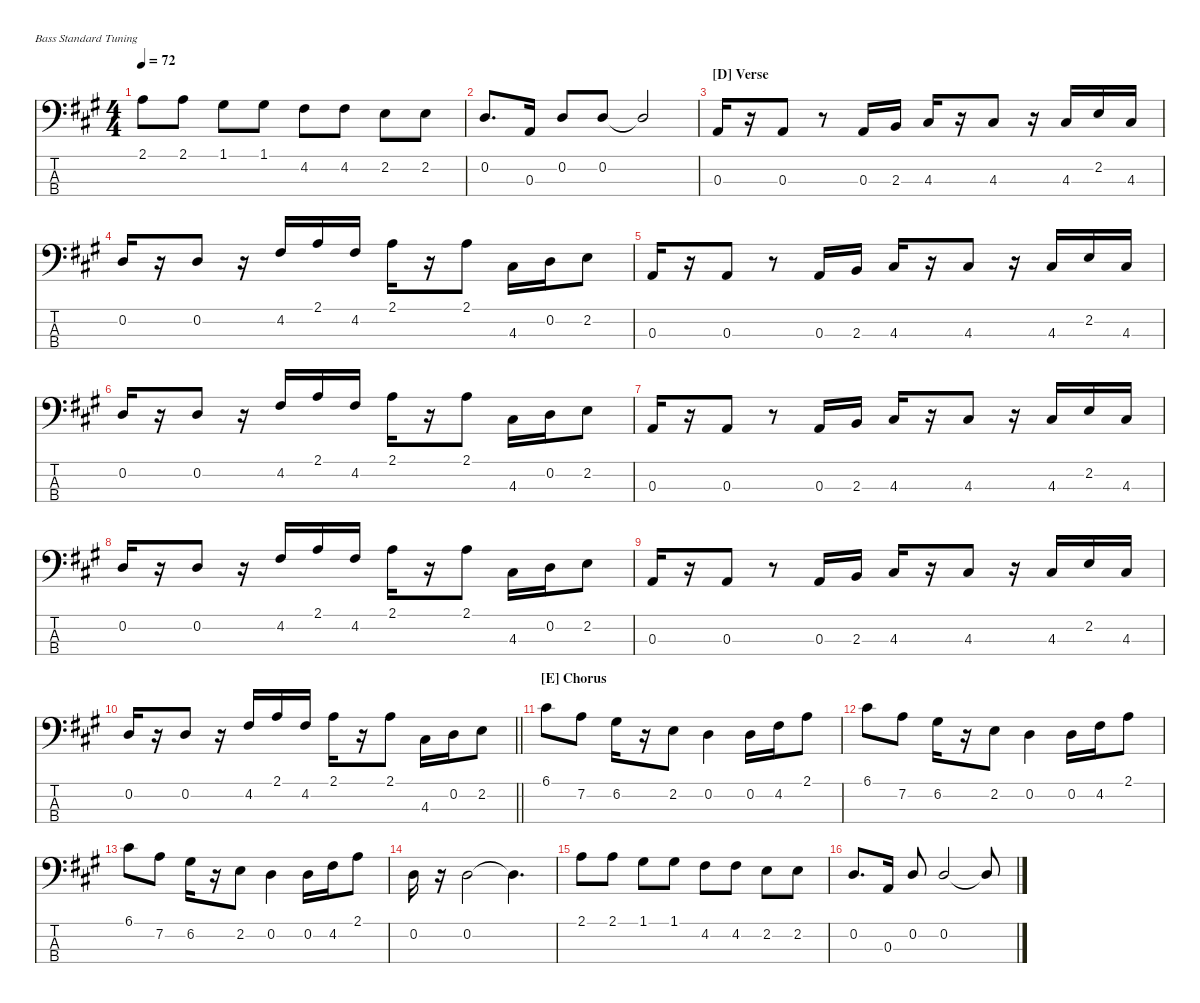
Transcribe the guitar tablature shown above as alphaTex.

\hideDynamics
\bracketExtendMode nobrackets
\singleTrackTrackNamePolicy hidden
\multiTrackTrackNamePolicy hidden
\otherSystemsTrackNameOrientation horizontal
\track ("Rick Danko" "E-Bass") {instrument electricbassfinger}
\staff {score tabs}
\tuning (G2 D2 A1 E1)
\ts (4 4)
\beaming (8 2 2 2 2)
\tempo 72
\clef f4
\ks a
2.1{acc forcenatural}.8{dy mf beam Down} 2.1{acc forcenatural}.8{beam Down} 1.1{acc #}.8{beam Down} 1.1{acc #}.8{beam Down} 4.2{acc #}.8{beam Down} 4.2{acc #}.8{beam Down} 2.2{acc forcenatural}.8{beam Down} 2.2{acc forcenatural}.8{beam Down} |
0.2{acc forcenatural}.8{d beam Up} 0.3{acc forcenatural}.16{beam Up} 0.2{acc forcenatural}.8{beam Up} 0.2{acc forcenatural}.8{beam Up} 0.2{t acc forcenatural}.2{beam Up} |
\section ("D" "Verse")
0.3{acc forcenatural}.16{beam Up} r.16{beam Up} 0.3{acc forcenatural}.8{beam Up} r.8{beam Up} 0.3{acc forcenatural}.16{beam Up} 2.3{acc forcenatural}.16{beam Up} 4.3{acc #}.16{beam Up} r.16{beam Up} 4.3{acc #}.8{beam Up} r.16{beam Up} 4.3{acc #}.16{beam Down} 2.2{acc forcenatural}.16{beam Down} 4.3{acc #}.16{beam Down} |
0.2{acc forcenatural}.16{beam Up} r.16{beam Up} 0.2{acc forcenatural}.8{beam Up} r.16{beam Up} 4.2{acc #}.16{beam Down} 2.1{acc forcenatural}.16{beam Down} 4.2{acc #}.16{beam Down} 2.1{acc forcenatural}.16{beam Down} r.16{beam Down} 2.1{acc forcenatural}.8{beam Down} 4.3{acc #}.16{beam Down} 0.2{acc forcenatural}.16{beam Down} 2.2{acc forcenatural}.8{beam Down} |
0.3{acc forcenatural}.16{beam Up} r.16{beam Up} 0.3{acc forcenatural}.8{beam Up} r.8{beam Up} 0.3{acc forcenatural}.16{beam Up} 2.3{acc forcenatural}.16{beam Up} 4.3{acc #}.16{beam Up} r.16{beam Up} 4.3{acc #}.8{beam Up} r.16{beam Up} 4.3{acc #}.16{beam Down} 2.2{acc forcenatural}.16{beam Down} 4.3{acc #}.16{beam Down} |
0.2{acc forcenatural}.16{beam Up} r.16{beam Up} 0.2{acc forcenatural}.8{beam Up} r.16{beam Up} 4.2{acc #}.16{beam Down} 2.1{acc forcenatural}.16{beam Down} 4.2{acc #}.16{beam Down} 2.1{acc forcenatural}.16{beam Down} r.16{beam Down} 2.1{acc forcenatural}.8{beam Down} 4.3{acc #}.16{beam Down} 0.2{acc forcenatural}.16{beam Down} 2.2{acc forcenatural}.8{beam Down} |
0.3{acc forcenatural}.16{beam Up} r.16{beam Up} 0.3{acc forcenatural}.8{beam Up} r.8{beam Up} 0.3{acc forcenatural}.16{beam Up} 2.3{acc forcenatural}.16{beam Up} 4.3{acc #}.16{beam Up} r.16{beam Up} 4.3{acc #}.8{beam Up} r.16{beam Up} 4.3{acc #}.16{beam Down} 2.2{acc forcenatural}.16{beam Down} 4.3{acc #}.16{beam Down} |
0.2{acc forcenatural}.16{beam Up} r.16{beam Up} 0.2{acc forcenatural}.8{beam Up} r.16{beam Up} 4.2{acc #}.16{beam Down} 2.1{acc forcenatural}.16{beam Down} 4.2{acc #}.16{beam Down} 2.1{acc forcenatural}.16{beam Down} r.16{beam Down} 2.1{acc forcenatural}.8{beam Down} 4.3{acc #}.16{beam Down} 0.2{acc forcenatural}.16{beam Down} 2.2{acc forcenatural}.8{beam Down} |
0.3{acc forcenatural}.16{beam Up} r.16{beam Up} 0.3{acc forcenatural}.8{beam Up} r.8{beam Up} 0.3{acc forcenatural}.16{beam Up} 2.3{acc forcenatural}.16{beam Up} 4.3{acc #}.16{beam Up} r.16{beam Up} 4.3{acc #}.8{beam Up} r.16{beam Up} 4.3{acc #}.16{beam Down} 2.2{acc forcenatural}.16{beam Down} 4.3{acc #}.16{beam Down} |
\barLineRight lightlight
0.2{acc forcenatural}.16{beam Up} r.16{beam Up} 0.2{acc forcenatural}.8{beam Up} r.16{beam Up} 4.2{acc #}.16{beam Down} 2.1{acc forcenatural}.16{beam Down} 4.2{acc #}.16{beam Down} 2.1{acc forcenatural}.16{beam Down} r.16{beam Down} 2.1{acc forcenatural}.8{beam Down} 4.3{acc #}.16{beam Down} 0.2{acc forcenatural}.16{beam Down} 2.2{acc forcenatural}.8{beam Down} |
\section ("E" "Chorus")
6.1{acc #}.8{beam Down} 7.2{acc forcenatural}.8{beam Down} 6.2{acc #}.16{beam Down} r.16{beam Down} 2.2{acc forcenatural}.8{beam Down} 0.2{acc forcenatural}.4{beam Down} 0.2{acc forcenatural}.16{beam Down} 4.2{acc #}.16{beam Down} 2.1{acc forcenatural}.8{beam Down} |
6.1{acc #}.8{beam Down} 7.2{acc forcenatural}.8{beam Down} 6.2{acc #}.16{beam Down} r.16{beam Down} 2.2{acc forcenatural}.8{beam Down} 0.2{acc forcenatural}.4{beam Down} 0.2{acc forcenatural}.16{beam Down} 4.2{acc #}.16{beam Down} 2.1{acc forcenatural}.8{beam Down} |
6.1{acc #}.8{beam Down} 7.2{acc forcenatural}.8{beam Down} 6.2{acc #}.16{beam Down} r.16{beam Down} 2.2{acc forcenatural}.8{beam Down} 0.2{acc forcenatural}.4{beam Down} 0.2{acc forcenatural}.16{beam Down} 4.2{acc #}.16{beam Down} 2.1{acc forcenatural}.8{beam Down} |
0.2{acc forcenatural}.16{beam Down} r.16{beam Down} 0.2{acc forcenatural}.2{beam Down} 0.2{t acc forcenatural}.4{d beam Down} |
2.1{acc forcenatural}.8{beam Down} 2.1{acc forcenatural}.8{beam Down} 1.1{acc #}.8{beam Down} 1.1{acc #}.8{beam Down} 4.2{acc #}.8{beam Down} 4.2{acc #}.8{beam Down} 2.2{acc forcenatural}.8{beam Down} 2.2{acc forcenatural}.8{beam Down} |
0.2{acc forcenatural}.8{d beam Up} 0.3{acc forcenatural}.16{beam Up} 0.2{acc forcenatural}.8{beam Up} 0.2{acc forcenatural}.2{beam Up} 0.2{t acc forcenatural}.8{beam Up}
